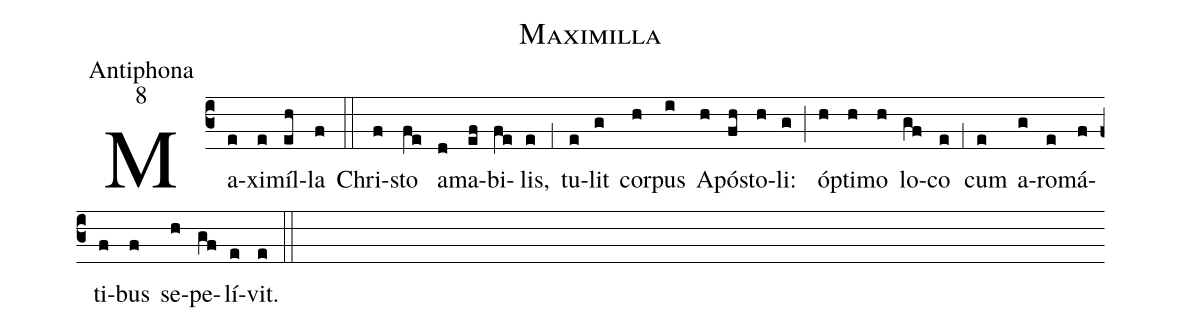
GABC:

name:Maximilla;
office-part:Antiphona;
mode:8;
%%
(c3) Ma(e)xi(e)míl(eh)la(f) (::)
Chri(f)sto(fe) a(d)ma(ef)bi(fe)lis,(e) (,1) tu(e)lit(g) cor(h)pus(i) A(h)pó(fh)sto(h)li:(g) (;) óp(h)ti(h)mo(h) lo(gf)co(e) (,1) cum(e) a(g)ro(e)má(f)ti(f)bus(f) se(h)pe(gf)lí(e)vit.(e) (::)
